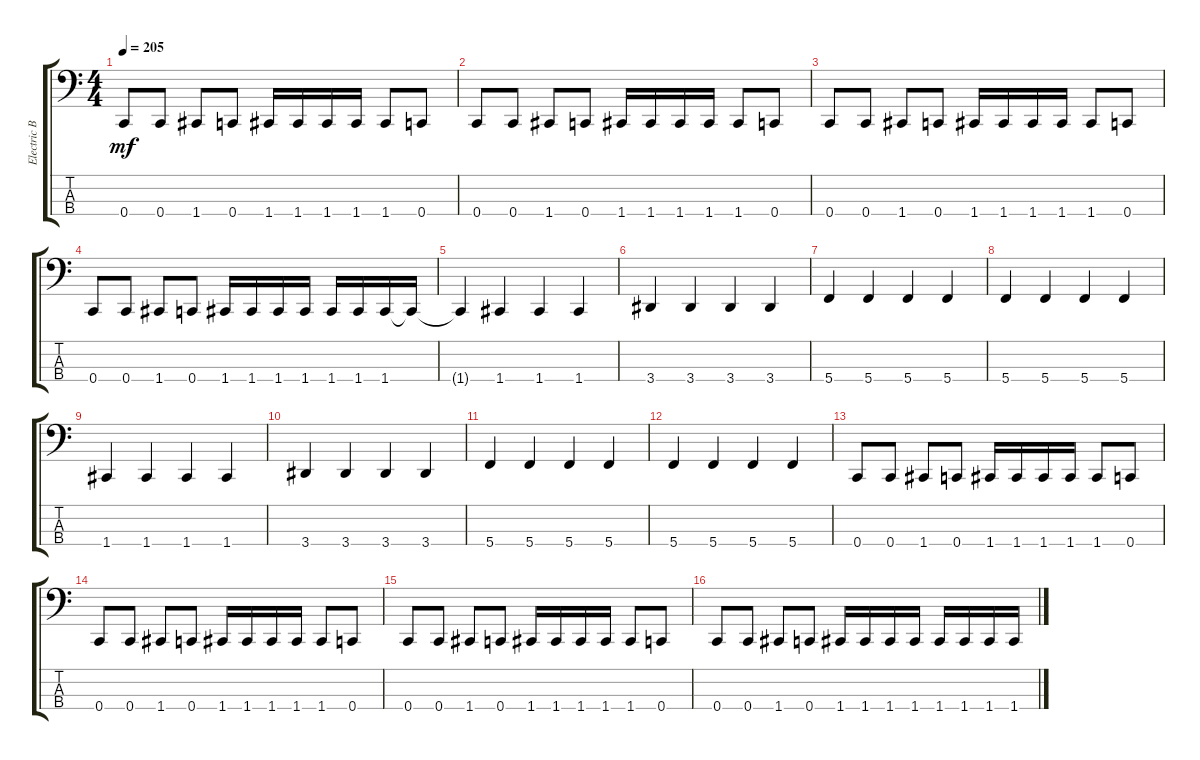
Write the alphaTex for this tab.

\track ("Electric Bass" "Electric B") {instrument electricbasspick}
\staff {score tabs}
\tuning (F2 C2 G1 C1) {hide}
\ts (4 4)
\tempo 205
\clef f4
\ks c
0.4.8{dy mf} 0.4.8 1.4.8 0.4.8 1.4.16 1.4.16 1.4.16 1.4.16 1.4.8 0.4.8 |
0.4.8 0.4.8 1.4.8 0.4.8 1.4.16 1.4.16 1.4.16 1.4.16 1.4.8 0.4.8 |
0.4.8 0.4.8 1.4.8 0.4.8 1.4.16 1.4.16 1.4.16 1.4.16 1.4.8 0.4.8 |
0.4.8 0.4.8 1.4.8 0.4.8 1.4.16 1.4.16 1.4.16 1.4.16 1.4.16 1.4.16 1.4.16 1.4{t}.16 |
1.4{t}.4 1.4.4 1.4.4 1.4.4 |
3.4.4 3.4.4 3.4.4 3.4.4 |
5.4.4 5.4.4 5.4.4 5.4.4 |
5.4.4 5.4.4 5.4.4 5.4.4 |
1.4.4 1.4.4 1.4.4 1.4.4 |
3.4.4 3.4.4 3.4.4 3.4.4 |
5.4.4 5.4.4 5.4.4 5.4.4 |
5.4.4 5.4.4 5.4.4 5.4.4 |
0.4.8 0.4.8 1.4.8 0.4.8 1.4.16 1.4.16 1.4.16 1.4.16 1.4.8 0.4.8 |
0.4.8 0.4.8 1.4.8 0.4.8 1.4.16 1.4.16 1.4.16 1.4.16 1.4.8 0.4.8 |
0.4.8 0.4.8 1.4.8 0.4.8 1.4.16 1.4.16 1.4.16 1.4.16 1.4.8 0.4.8 |
0.4.8 0.4.8 1.4.8 0.4.8 1.4.16 1.4.16 1.4.16 1.4.16 1.4.16 1.4.16 1.4.16 1.4.16
